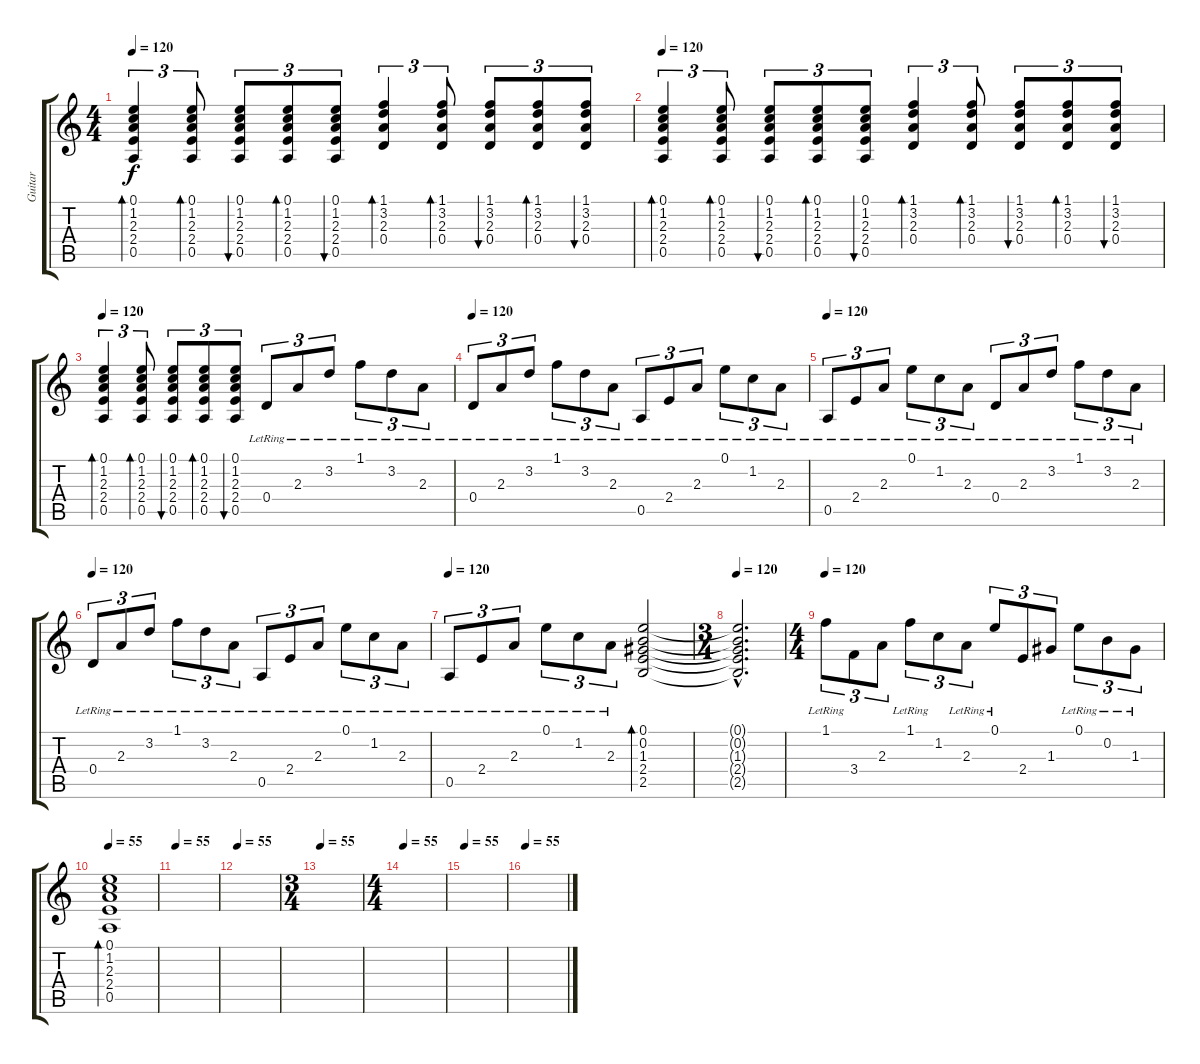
\track ("Guitar" "Guitar") {instrument acousticguitarsteel}
\staff {score tabs}
\tuning (E4 B3 G3 D3 A2 D2) {hide}
\ts (4 4)
\tempo 120
\clef g2
\ks c
(0.1 1.2 2.3 2.4 0.5).4{tu (3 2) bd 60 dy f} (0.1 1.2 2.3 2.4 0.5).8{tu (3 2) bd 30} (0.1 1.2 2.3 2.4 0.5).8{tu (3 2) bu 30} (0.1 1.2 2.3 2.4 0.5).8{tu (3 2) bd 30} (0.1 1.2 2.3 2.4 0.5).8{tu (3 2) bu 30} (1.1 3.2 2.3 0.4).4{tu (3 2) bd 60} (1.1 3.2 2.3 0.4).8{tu (3 2) bd 30} (1.1 3.2 2.3 0.4).8{tu (3 2) bu 30} (1.1 3.2 2.3 0.4).8{tu (3 2) bd 30} (1.1 3.2 2.3 0.4).8{tu (3 2) bu 30} |
\tempo 120
(0.1 1.2 2.3 2.4 0.5).4{tu (3 2) bd 60} (0.1 1.2 2.3 2.4 0.5).8{tu (3 2) bd 30} (0.1 1.2 2.3 2.4 0.5).8{tu (3 2) bu 30} (0.1 1.2 2.3 2.4 0.5).8{tu (3 2) bd 30} (0.1 1.2 2.3 2.4 0.5).8{tu (3 2) bu 30} (1.1 3.2 2.3 0.4).4{tu (3 2) bd 60} (1.1 3.2 2.3 0.4).8{tu (3 2) bd 30} (1.1 3.2 2.3 0.4).8{tu (3 2) bu 30} (1.1 3.2 2.3 0.4).8{tu (3 2) bd 30} (1.1 3.2 2.3 0.4).8{tu (3 2) bu 30} |
\tempo 120
(0.1 1.2 2.3 2.4 0.5).4{tu (3 2) bd 60} (0.1 1.2 2.3 2.4 0.5).8{tu (3 2) bd 30} (0.1 1.2 2.3 2.4 0.5).8{tu (3 2) bu 30} (0.1 1.2 2.3 2.4 0.5).8{tu (3 2) bd 30} (0.1 1.2 2.3 2.4 0.5).8{tu (3 2) bu 30} 0.4{lr}.8{tu (3 2)} 2.3{lr}.8{tu (3 2)} 3.2{lr}.8{tu (3 2)} 1.1{lr}.8{tu (3 2)} 3.2{lr}.8{tu (3 2)} 2.3{lr}.8{tu (3 2)} |
\tempo 120
0.4{lr}.8{tu (3 2)} 2.3{lr}.8{tu (3 2)} 3.2{lr}.8{tu (3 2)} 1.1{lr}.8{tu (3 2)} 3.2{lr}.8{tu (3 2)} 2.3{lr}.8{tu (3 2)} 0.5{lr}.8{tu (3 2)} 2.4{lr}.8{tu (3 2)} 2.3{lr}.8{tu (3 2)} 0.1{lr}.8{tu (3 2)} 1.2{lr}.8{tu (3 2)} 2.3{lr}.8{tu (3 2)} |
\tempo 120
0.5{lr}.8{tu (3 2)} 2.4{lr}.8{tu (3 2)} 2.3{lr}.8{tu (3 2)} 0.1{lr}.8{tu (3 2)} 1.2{lr}.8{tu (3 2)} 2.3{lr}.8{tu (3 2)} 0.4{lr}.8{tu (3 2)} 2.3{lr}.8{tu (3 2)} 3.2{lr}.8{tu (3 2)} 1.1{lr}.8{tu (3 2)} 3.2{lr}.8{tu (3 2)} 2.3{lr}.8{tu (3 2)} |
\tempo 120
0.4{lr}.8{tu (3 2)} 2.3{lr}.8{tu (3 2)} 3.2{lr}.8{tu (3 2)} 1.1{lr}.8{tu (3 2)} 3.2{lr}.8{tu (3 2)} 2.3{lr}.8{tu (3 2)} 0.5{lr}.8{tu (3 2)} 2.4{lr}.8{tu (3 2)} 2.3{lr}.8{tu (3 2)} 0.1{lr}.8{tu (3 2)} 1.2{lr}.8{tu (3 2)} 2.3{lr}.8{tu (3 2)} |
\tempo 120
0.5{lr}.8{tu (3 2)} 2.4{lr}.8{tu (3 2)} 2.3{lr}.8{tu (3 2)} 0.1{lr}.8{tu (3 2)} 1.2{lr}.8{tu (3 2)} 2.3{lr}.8{tu (3 2)} (0.1 0.2 1.3 2.4 2.5).2{bd 120} |
\ts (3 4)
\tempo 120
(0.1{hac t} 0.2{hac t} 1.3{hac t} 2.4{hac t} 2.5{hac t}).2{d} |
\ts (4 4)
\tempo 120
1.1{lr}.8{tu (3 2)} 3.4.8{tu (3 2)} 2.3.8{tu (3 2)} 1.1{lr}.8{tu (3 2)} 1.2.8{tu (3 2)} 2.3{lr}.8{tu (3 2)} 0.1{lr}.8{tu (3 2)} 2.4.8{tu (3 2)} 1.3.8{tu (3 2)} 0.1{lr}.8{tu (3 2)} 0.2{lr}.8{tu (3 2)} 1.3{lr}.8{tu (3 2)} |
\tempo 55
(0.1 1.2 2.3 2.4 0.5).1{bd 120} |
\tempo 55
|
\tempo 55
|
\ts (3 4)
\tempo 55
|
\ts (4 4)
\tempo 55
|
\tempo 55
|
\tempo 55
